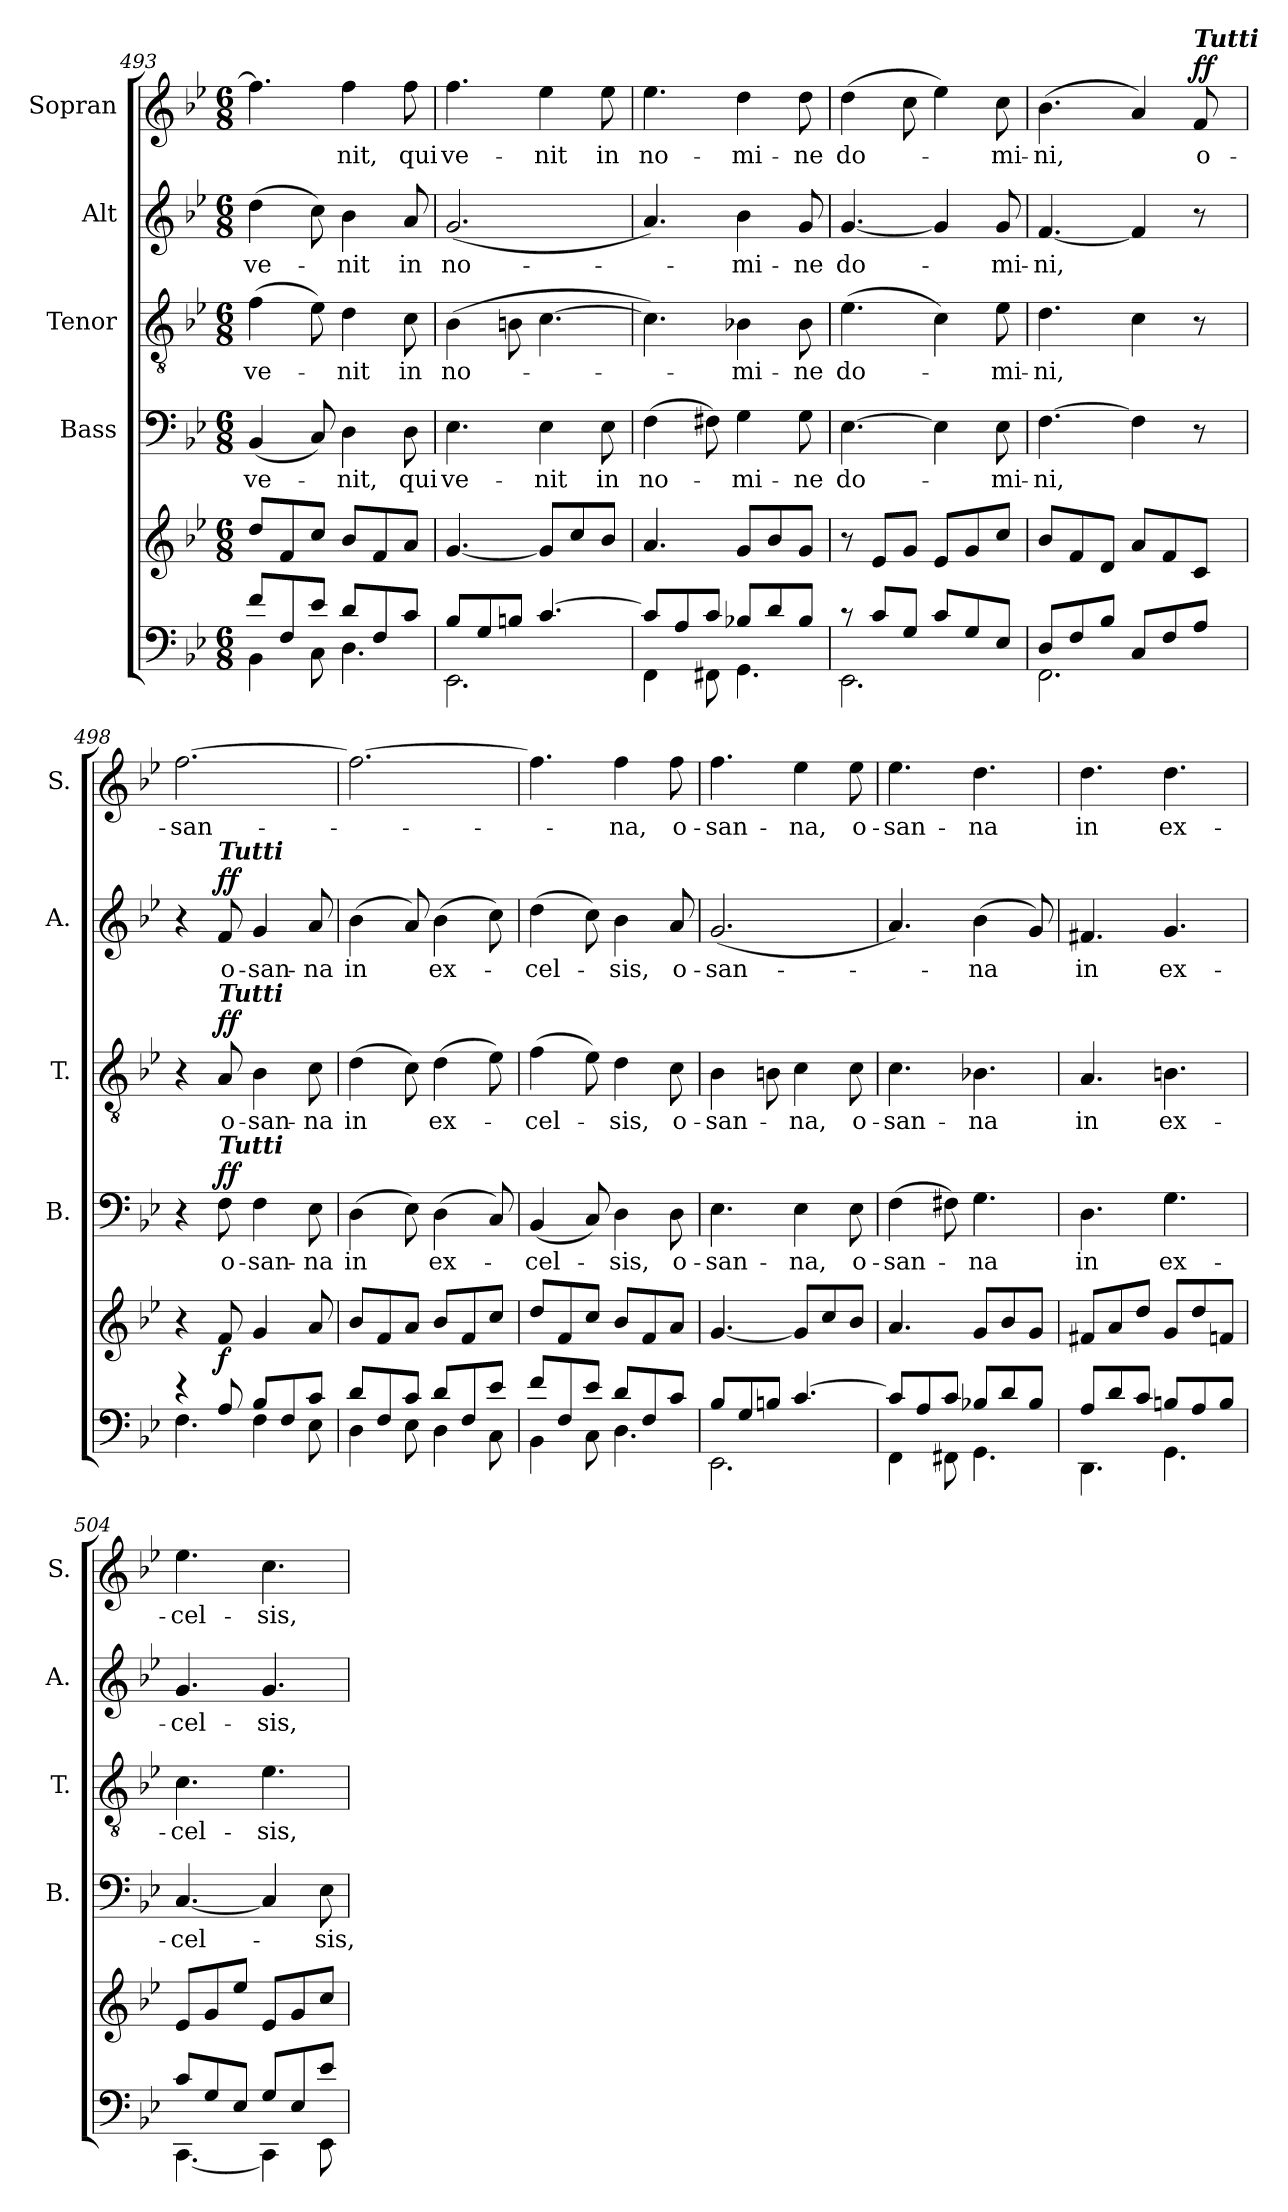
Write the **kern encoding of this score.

**kern	**kern	**dynam	**kern	**text	**dynam	**kern	**text	**dynam	**kern	**text	**dynam	**kern	**text	**dynam
*part5	*part5	*part5	*part4	*part4	*part4	*part3	*part3	*part3	*part2	*part2	*part2	*part1	*part1	*part1
*staff6	*staff5	*staff5/6	*staff4	*staff4	*staff4	*staff3	*staff3	*staff3	*staff2	*staff2	*staff2	*staff1	*staff1	*staff1
*	*	*	*I"Bass	*	*	*I"Tenor	*	*	*I"Alt	*	*	*I"Sopran	*	*
*	*	*	*I'B.	*	*	*I'T.	*	*	*I'A.	*	*	*I'S.	*	*
*clefF4	*clefG2	*	*clefF4	*	*	*clefGv2	*	*	*clefG2	*	*	*clefG2	*	*
*k[b-e-]	*k[b-e-]	*	*k[b-e-]	*	*	*k[b-e-]	*	*	*k[b-e-]	*	*	*k[b-e-]	*	*
*B-:	*B-:	*	*B-:	*	*	*B-:	*	*	*B-:	*	*	*B-:	*	*
*M6/8	*M6/8	*	*M6/8	*	*	*M6/8	*	*	*M6/8	*	*	*M6/8	*	*
=493	=493	=493	=493	=493	=493	=493	=493	=493	=493	=493	=493	=493	=493	=493
*^	*	*	*	*	*	*	*	*	*	*	*	*	*	*
!	!	!	!	!	!LO:LY:b	!	!	!LO:LY:b	!	!	!LO:LY:b	!	!	!	!
8f/L	4BB-\	8dd/L	.	(<4BB-/	ve-	.	(>4f\	ve-	.	(>4dd\	ve-	.	4.ff\]	.	.
8F/	.	8f/	.	.	.	.	.	.	.	.	.	.	.	.	.
8e-/J	8C\	8cc/J	.	8C/)	.	.	8e-\)	.	.	8cc\)	.	.	.	.	.
!	!	!	!	!	!LO:LY:b	!	!	!LO:LY:b	!	!	!LO:LY:b	!	!	!LO:LY:b	!
8d/L	4.D\	8b-/L	.	4D\	-nit,	.	4d\	-nit	.	4b-\	-nit	.	4ff\	-nit,	.
8F/	.	8f/	.	.	.	.	.	.	.	.	.	.	.	.	.
!	!	!	!	!	!LO:LY:b	!	!	!LO:LY:b	!	!	!LO:LY:b	!	!	!LO:LY:b	!
8c/J	.	8a/J	.	8D\	qui	.	8c\	in	.	8a/	in	.	8ff\	qui	.
!!LO:LB:g=z
=494	=494	=494	=494	=494	=494	=494	=494	=494	=494	=494	=494	=494	=494	=494	=494
!	!	!	!	!	!LO:LY:b	!	!	!LO:LY:b	!	!	!LO:LY:b	!	!	!LO:LY:b	!
8B-/L	2.EE-\	[4.g/	.	4.E-\	ve-	.	(>4B-\	no-	.	(<2.g/	no-	.	4.ff\	ve-	.
8G/	.	.	.	.	.	.	.	.	.	.	.	.	.	.	.
8Bn/J	.	.	.	.	.	.	8Bn\	.	.	.	.	.	.	.	.
!	!	!	!	!	!LO:LY:b	!	!	!	!	!	!	!	!	!LO:LY:b	!
[>4.c/	.	8g/L]	.	4E-\	-nit	.	[4.c\	.	.	.	.	.	4ee-\	-nit	.
.	.	8cc/	.	.	.	.	.	.	.	.	.	.	.	.	.
!	!	!	!	!	!LO:LY:b	!	!	!	!	!	!	!	!	!LO:LY:b	!
.	.	8b-/J	.	8E-\	in	.	.	.	.	.	.	.	8ee-\	in	.
=495	=495	=495	=495	=495	=495	=495	=495	=495	=495	=495	=495	=495	=495	=495	=495
!	!	!	!	!	!LO:LY:b	!	!	!	!	!	!	!	!	!LO:LY:b	!
8c/L]	4FF\	4.a/	.	(>4F\	no-	.	4.c\])	.	.	4.a/)	.	.	4.ee-\	no-	.
8A/	.	.	.	.	.	.	.	.	.	.	.	.	.	.	.
8c/J	8FF#X\	.	.	8F#X\)	.	.	.	.	.	.	.	.	.	.	.
!	!	!	!	!	!LO:LY:b	!	!	!LO:LY:b	!	!	!LO:LY:b	!	!	!LO:LY:b	!
8B-X/L	4.GG\	8g/L	.	4G\	-mi-	.	4B-X\	-mi-	.	4b-\	-mi-	.	4dd\	-mi-	.
8d/	.	8b-/	.	.	.	.	.	.	.	.	.	.	.	.	.
!	!	!	!	!	!LO:LY:b	!	!	!LO:LY:b	!	!	!LO:LY:b	!	!	!LO:LY:b	!
8B-/J	.	8g/J	.	8G\	-ne	.	8B-\	-ne	.	8g/	-ne	.	8dd\	-ne	.
=496	=496	=496	=496	=496	=496	=496	=496	=496	=496	=496	=496	=496	=496	=496	=496
!	!	!	!	!	!LO:LY:b	!	!	!LO:LY:b	!	!	!LO:LY:b	!	!	!LO:LY:b	!
8rc	2.EE-\	8r	.	[4.E-\	do-	.	(>4.e-\	do-	.	[4.g/	do-	.	(>4dd\	do-	.
8c/L	.	8e-/L	.	.	.	.	.	.	.	.	.	.	.	.	.
8G/J	.	8g/J	.	.	.	.	.	.	.	.	.	.	8cc\	.	.
8c/L	.	8e-/L	.	4E-\]	.	.	4c\)	.	.	4g/]	.	.	4ee-\)	.	.
8G/	.	8g/	.	.	.	.	.	.	.	.	.	.	.	.	.
!	!	!	!	!	!LO:LY:b	!	!	!LO:LY:b	!	!	!LO:LY:b	!	!	!LO:LY:b	!
8E-/J	.	8cc/J	.	8E-\	-mi-	.	8e-\	-mi-	.	8g/	-mi-	.	8cc\	-mi-	.
=497	=497	=497	=497	=497	=497	=497	=497	=497	=497	=497	=497	=497	=497	=497	=497
!	!	!	!	!	!LO:LY:b	!	!	!LO:LY:b	!	!	!LO:LY:b	!	!	!LO:LY:b	!
8D/L	2.FF\	8b-/L	.	[4.F\	-ni,	.	4.d\	-ni,	.	[4.f/	-ni,	.	(>4.b-\	-ni,	.
8F/	.	8f/	.	.	.	.	.	.	.	.	.	.	.	.	.
8B-/J	.	8d/J	.	.	.	.	.	.	.	.	.	.	.	.	.
8C/L	.	8a/L	.	4F\]	.	.	4c\	.	.	4f/]	.	.	4a/)	.	.
8F/	.	8f/	.	.	.	.	.	.	.	.	.	.	.	.	.
!	!	!	!	!	!	!	!	!	!	!	!	!	!LO:TX:a:Bi:t=Tutti	!	!
!	!	!	!	!	!	!	!	!	!	!	!	!	!	!LO:LY:b	!LO:DY:a
8A/J	.	8c/J	.	8r	.	.	8r	.	.	8r	.	.	8f/	o-	ff
=498	=498	=498	=498	=498	=498	=498	=498	=498	=498	=498	=498	=498	=498	=498	=498
!	!	!	!	!	!	!	!	!	!	!	!	!	!	!LO:LY:b	!
4rd	4.F\	4r	.	4r	.	.	4r	.	.	4r	.	.	[2.ff\	-san-	.
!	!	!	!	!	!	!	!	!	!	!LO:TX:a:Bi:t=Tutti	!	!	!	!	!
!	!	!	!	!	!	!	!LO:TX:a:Bi:t=Tutti	!	!	!	!	!	!	!	!
!	!	!	!	!LO:TX:a:Bi:t=Tutti	!	!	!	!	!	!	!	!	!	!	!
!	!	!	!LO:DY:b	!	!LO:LY:b	!LO:DY:a	!	!LO:LY:b	!LO:DY:a	!	!LO:LY:b	!LO:DY:a	!	!	!
8A/	.	8f/	f	8F\	o-	ff	8A/	o-	ff	8f/	o-	ff	.	.	.
!	!	!	!	!	!LO:LY:b	!	!	!LO:LY:b	!	!	!LO:LY:b	!	!	!	!
8B-/L	4F\	4g/	.	4F\	-san-	.	4B-\	-san-	.	4g/	-san-	.	.	.	.
8F/	.	.	.	.	.	.	.	.	.	.	.	.	.	.	.
!	!	!	!	!	!LO:LY:b	!	!	!LO:LY:b	!	!	!LO:LY:b	!	!	!	!
8c/J	8E-\	8a/	.	8E-\	-na	.	8c\	-na	.	8a/	-na	.	.	.	.
=499	=499	=499	=499	=499	=499	=499	=499	=499	=499	=499	=499	=499	=499	=499	=499
!	!	!	!	!	!LO:LY:b	!	!	!LO:LY:b	!	!	!LO:LY:b	!	!	!	!
8d/L	4D\	8b-/L	.	(>4D\	in	.	(>4d\	in	.	(>4b-\	in	.	2.ff\_	.	.
8F/	.	8f/	.	.	.	.	.	.	.	.	.	.	.	.	.
8c/J	8E-\	8a/J	.	8E-\)	.	.	8c\)	.	.	8a/)	.	.	.	.	.
!	!	!	!	!	!LO:LY:b	!	!	!LO:LY:b	!	!	!LO:LY:b	!	!	!	!
8d/L	4D\	8b-/L	.	(>4D\	ex-	.	(>4d\	ex-	.	(>4b-\	ex-	.	.	.	.
8F/	.	8f/	.	.	.	.	.	.	.	.	.	.	.	.	.
8e-/J	8C\	8cc/J	.	8C/)	.	.	8e-\)	.	.	8cc\)	.	.	.	.	.
!!LO:PB:g=z
=500	=500	=500	=500	=500	=500	=500	=500	=500	=500	=500	=500	=500	=500	=500	=500
!	!	!	!	!	!LO:LY:b	!	!	!LO:LY:b	!	!	!LO:LY:b	!	!	!	!
8f/L	4BB-\	8dd/L	.	(<4BB-/	-cel-	.	(>4f\	-cel-	.	(>4dd\	-cel-	.	4.ff\]	.	.
8F/	.	8f/	.	.	.	.	.	.	.	.	.	.	.	.	.
8e-/J	8C\	8cc/J	.	8C/)	.	.	8e-\)	.	.	8cc\)	.	.	.	.	.
!	!	!	!	!	!LO:LY:b	!	!	!LO:LY:b	!	!	!LO:LY:b	!	!	!LO:LY:b	!
8d/L	4.D\	8b-/L	.	4D\	-sis,	.	4d\	-sis,	.	4b-\	-sis,	.	4ff\	-na,	.
8F/	.	8f/	.	.	.	.	.	.	.	.	.	.	.	.	.
!	!	!	!	!	!LO:LY:b	!	!	!LO:LY:b	!	!	!LO:LY:b	!	!	!LO:LY:b	!
8c/J	.	8a/J	.	8D\	o-	.	8c\	o-	.	8a/	o-	.	8ff\	o-	.
=501	=501	=501	=501	=501	=501	=501	=501	=501	=501	=501	=501	=501	=501	=501	=501
!	!	!	!	!	!LO:LY:b	!	!	!LO:LY:b	!	!	!LO:LY:b	!	!	!LO:LY:b	!
8B-/L	2.EE-\	[4.g/	.	4.E-\	-san-	.	4B-\	-san-	.	(<2.g/	-san-	.	4.ff\	-san-	.
8G/	.	.	.	.	.	.	.	.	.	.	.	.	.	.	.
8Bn/J	.	.	.	.	.	.	8Bn\	.	.	.	.	.	.	.	.
!	!	!	!	!	!LO:LY:b	!	!	!LO:LY:b	!	!	!	!	!	!LO:LY:b	!
[>4.c/	.	8g/L]	.	4E-\	-na,	.	4c\	-na,	.	.	.	.	4ee-\	-na,	.
.	.	8cc/	.	.	.	.	.	.	.	.	.	.	.	.	.
!	!	!	!	!	!LO:LY:b	!	!	!LO:LY:b	!	!	!	!	!	!LO:LY:b	!
.	.	8b-/J	.	8E-\	o-	.	8c\	o-	.	.	.	.	8ee-\	o-	.
=502	=502	=502	=502	=502	=502	=502	=502	=502	=502	=502	=502	=502	=502	=502	=502
!	!	!	!	!	!LO:LY:b	!	!	!LO:LY:b	!	!	!	!	!	!LO:LY:b	!
8c/L]	4FF\	4.a/	.	(>4F\	-san-	.	4.c\	-san-	.	4.a/)	.	.	4.ee-\	-san-	.
8A/	.	.	.	.	.	.	.	.	.	.	.	.	.	.	.
8c/J	8FF#X\	.	.	8F#X\)	.	.	.	.	.	.	.	.	.	.	.
!	!	!	!	!	!LO:LY:b	!	!	!LO:LY:b	!	!	!LO:LY:b	!	!	!LO:LY:b	!
8B-X/L	4.GG\	8g/L	.	4.G\	-na	.	4.B-X\	-na	.	(>4b-\	-na	.	4.dd\	-na	.
8d/	.	8b-/	.	.	.	.	.	.	.	.	.	.	.	.	.
8B-/J	.	8g/J	.	.	.	.	.	.	.	8g/)	.	.	.	.	.
=503	=503	=503	=503	=503	=503	=503	=503	=503	=503	=503	=503	=503	=503	=503	=503
!	!	!	!	!	!LO:LY:b	!	!	!LO:LY:b	!	!	!LO:LY:b	!	!	!LO:LY:b	!
8A/L	4.DD\	8f#X/L	.	4.D\	in	.	4.A/	in	.	4.f#X/	in	.	4.dd\	in	.
8d/	.	8a/	.	.	.	.	.	.	.	.	.	.	.	.	.
8c/J	.	8dd/J	.	.	.	.	.	.	.	.	.	.	.	.	.
!	!	!	!	!	!LO:LY:b	!	!	!LO:LY:b	!	!	!LO:LY:b	!	!	!LO:LY:b	!
8Bn/L	4.GG\	8g/L	.	4.G\	ex-	.	4.Bn\	ex-	.	4.g/	ex-	.	4.dd\	ex-	.
8A/	.	8dd/	.	.	.	.	.	.	.	.	.	.	.	.	.
8B/J	.	8fn/J	.	.	.	.	.	.	.	.	.	.	.	.	.
=504	=504	=504	=504	=504	=504	=504	=504	=504	=504	=504	=504	=504	=504	=504	=504
!	!	!	!	!	!LO:LY:b	!	!	!LO:LY:b	!	!	!LO:LY:b	!	!	!LO:LY:b	!
8c/L	[<4.CC\	8e-/L	.	[4.C/	-cel-	.	4.c\	-cel-	.	4.g/	-cel-	.	4.ee-\	-cel-	.
8G/	.	8g/	.	.	.	.	.	.	.	.	.	.	.	.	.
8E-/J	.	8ee-/J	.	.	.	.	.	.	.	.	.	.	.	.	.
!	!	!	!	!	!	!	!	!LO:LY:b	!	!	!LO:LY:b	!	!	!LO:LY:b	!
8G/L	4CC\]	8e-/L	.	4C/]	.	.	4.e-\	-sis,	.	4.g/	-sis,	.	4.cc\	-sis,	.
8E-/	.	8g/	.	.	.	.	.	.	.	.	.	.	.	.	.
!	!	!	!	!	!LO:LY:b	!	!	!	!	!	!	!	!	!	!
8e-/J	8EE-\	8cc/J	.	8E-\	-sis,	.	.	.	.	.	.	.	.	.	.
*v	*v	*	*	*	*	*	*	*	*	*	*	*	*	*	*
=	=	=	=	=	=	=	=	=	=	=	=	=	=	=
*-	*-	*-	*-	*-	*-	*-	*-	*-	*-	*-	*-	*-	*-	*-
